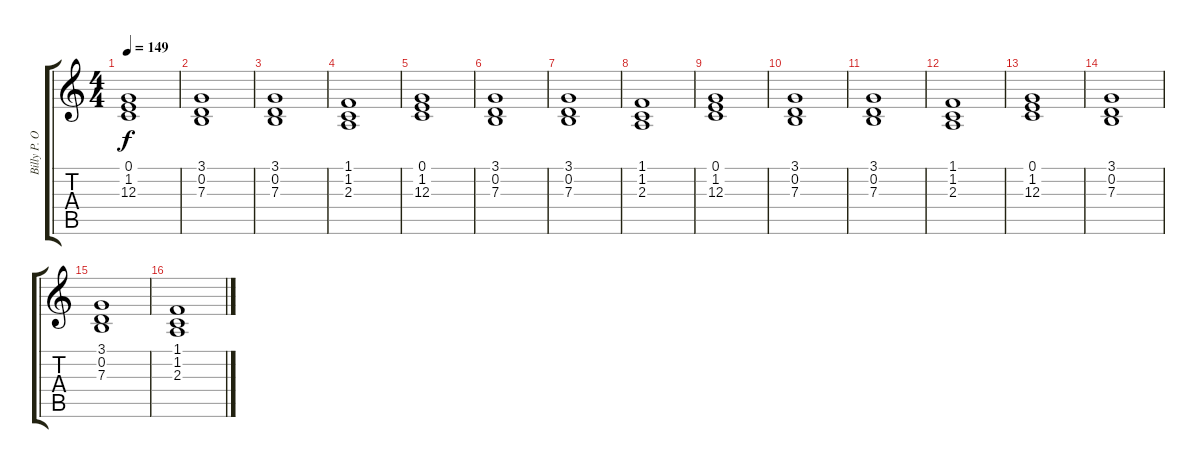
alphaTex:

\track ("Billy P. Organ" "Billy P. O") {instrument drawbarorgan}
\staff {score tabs}
\tuning (E4 B3 G3 D3 A2 E2) {hide}
\ts (4 4)
\tempo 149
\clef g2
\ks c
(0.1 1.2 12.3).1{dy f} |
(3.1 0.2 7.3).1 |
(3.1 0.2 7.3).1 |
(1.1 1.2 2.3).1 |
(0.1 1.2 12.3).1 |
(3.1 0.2 7.3).1 |
(3.1 0.2 7.3).1 |
(1.1 1.2 2.3).1 |
(0.1 1.2 12.3).1 |
(3.1 0.2 7.3).1 |
(3.1 0.2 7.3).1 |
(1.1 1.2 2.3).1 |
(0.1 1.2 12.3).1 |
(3.1 0.2 7.3).1 |
(3.1 0.2 7.3).1 |
(1.1 1.2 2.3).1
